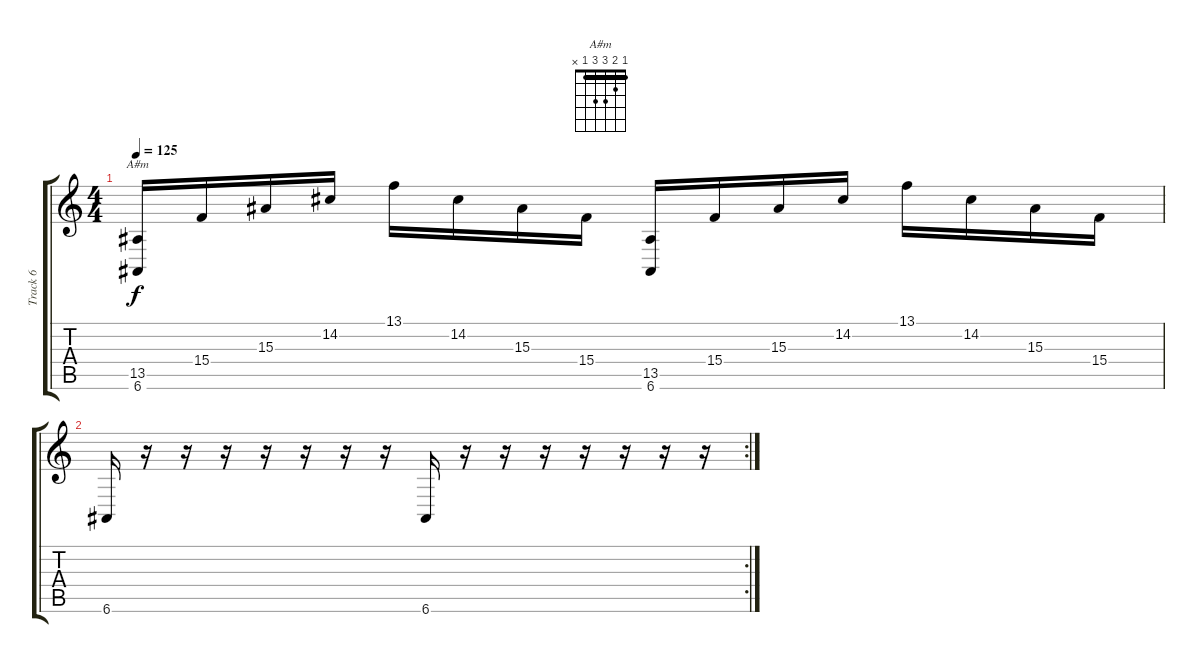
\track ("Track 6" "Track 6") {instrument fx4atmosphere}
\staff {score tabs}
\tuning (E4 B3 G3 D3 A2 E2) {hide}
\chord ("A#m" 1 2 3 3 1 x) {barre 1}
\ts (4 4)
\tempo 125
\clef g2
\ks c
(13.5 6.6).16{ch "A#m" dy f} 15.4.16 15.3.16 14.2.16 13.1.16 14.2.16 15.3.16 15.4.16 (13.5 6.6).16 15.4.16 15.3.16 14.2.16 13.1.16 14.2.16 15.3.16 15.4.16 |
\rc 2
6.6.16 r.16 r.16 r.16 r.16 r.16 r.16 r.16 6.6.16 r.16 r.16 r.16 r.16 r.16 r.16 r.16
